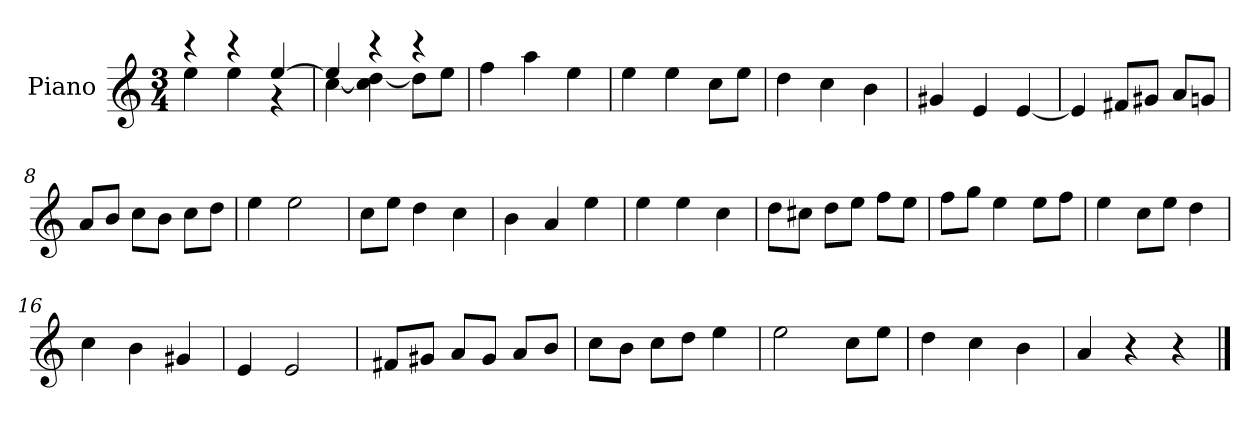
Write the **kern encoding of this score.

**kern
*part1
*staff1
*I"Piano
*I'P-no
*clefG2
*k[]
*M3/4
*MM180
=1
*^
4r	4ee\
4r	4ee\
[4ee/	4r
=2	=2
4ee/]	[4cc\
4r	4cc\] [4dd\
4r	8dd\L]
.	8ee\J
*v	*v
=3
4ff\
4aa\
4ee\
=4
4ee\
4ee\
8cc\L
8ee\J
=5
4dd\
4cc\
4b\
=6
4g#X/
4e/
[4e/
=7
4e/]
8f#X/L
8g#X/J
8a/L
8gn/J
=8
8a/L
8b/J
8cc\L
8b\J
8cc\L
8dd\J
!!LO:LB:g=z
=9
4ee\
2ee\
=10
8cc\L
8ee\J
4dd\
4cc\
=11
4b\
4a/
4ee\
=12
4ee\
4ee\
4cc\
=13
8dd\L
8cc#X\J
8dd\L
8ee\J
8ff\L
8ee\J
=14
8ff\L
8gg\J
4ee\
8ee\L
8ff\J
=15
4ee\
8cc\L
8ee\J
4dd\
=16
4cc\
4b\
4g#X/
=17
4e/
2e/
!!LO:LB:g=z
=18
8f#X/L
8g#X/J
8a/L
8g#/J
8a/L
8b/J
=19
8cc\L
8b\J
8cc\L
8dd\J
4ee\
=20
2ee\
8cc\L
8ee\J
=21
4dd\
4cc\
4b\
=22
4a/
4r
4r
==
*-
